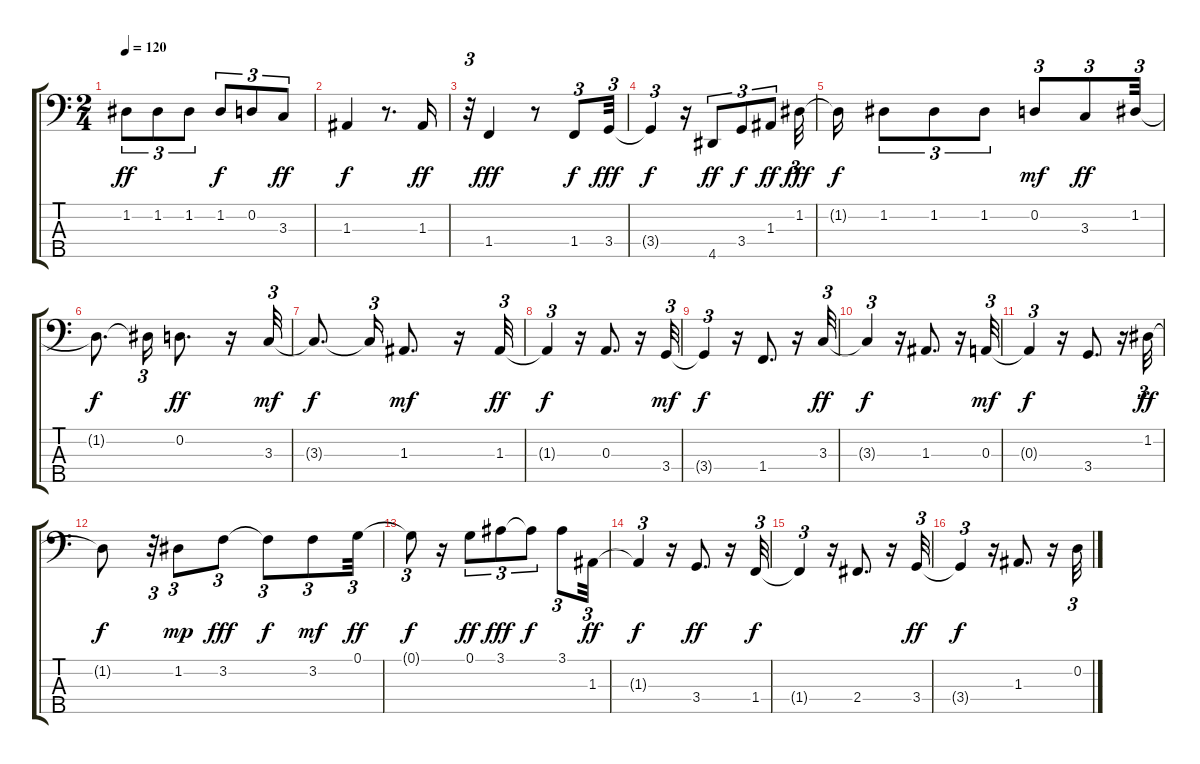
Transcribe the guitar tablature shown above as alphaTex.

\track "" {instrument slapbass1}
\staff {score tabs}
\tuning (G2 D2 A1 E1 B0) {hide}
\ts (2 4)
\tempo 120
\clef f4
\ks c
1.2.8{tu (3 2) dy ff} 1.2.8{tu (3 2)} 1.2.8{tu (3 2)} 1.2.8{tu (3 2) dy f} 0.2.8{tu (3 2)} 3.3.8{tu (3 2) dy ff} |
1.3.4{dy f} r.8{d} 1.3.16{dy ff} |
r.32{tu (3 2)} 1.4.4{dy fff} r.8 1.4.8{tu (3 2) dy f} 3.4.32{tu (3 2) dy fff} |
3.4{t}.4{tu (3 2) dy f} r.16 4.5.8{tu (3 2) dy ff} 3.4.8{tu (3 2) dy f} 1.3.8{tu (3 2) dy ff} 1.2.32{tu (3 2) dy fff} |
1.2{t}.16{dy f} 1.2.8{tu (3 2)} 1.2.8{tu (3 2)} 1.2.8{tu (3 2)} 0.2.8{tu (3 2) dy mf} 3.3.8{tu (3 2) dy ff} 1.2.32{tu (3 2)} |
1.2{t}.8{d dy f} 1.2{t}.16{tu (3 2)} 0.2.8{d dy ff} r.16 3.3.32{tu (3 2) dy mf} |
3.3{t}.8{d dy f} 3.3{t}.16{tu (3 2)} 1.3.8{d dy mf} r.16 1.3.32{tu (3 2) dy ff} |
1.3{t}.4{tu (3 2) dy f} r.16 0.3.8{d} r.16 3.4.32{tu (3 2) dy mf} |
3.4{t}.4{tu (3 2) dy f} r.16 1.4.8{d} r.16 3.3.32{tu (3 2) dy ff} |
3.3{t}.4{tu (3 2) dy f} r.16 1.3.8{d} r.16 0.3.32{tu (3 2) dy mf} |
0.3{t}.4{tu (3 2) dy f} r.16 3.4.8{d} r.16 1.2.32{tu (3 2) dy ff} |
1.2{t}.8{dy f} r.32{tu (3 2)} 1.2.8{tu (3 2) dy mp} 3.2.8{tu (3 2) dy fff} 3.2{t}.8{tu (3 2) dy f} 3.2.8{tu (3 2) dy mf} 0.1.32{tu (3 2) dy ff} |
0.1{t}.8{tu (3 2) dy f} r.16 0.1.8{tu (3 2) dy ff} 3.1.8{tu (3 2) dy fff} 3.1{t}.8{tu (3 2) dy f} 3.1.8{tu (3 2)} 1.3.32{tu (3 2) dy ff} |
1.3{t}.4{tu (3 2) dy f} r.16 3.4.8{d dy ff} r.16 1.4.32{tu (3 2) dy f} |
1.4{t}.4{tu (3 2)} r.16 2.4.8{d} r.16 3.4.32{tu (3 2) dy ff} |
3.4{t}.4{tu (3 2) dy f} r.16 1.3.8{d} r.16 0.2.32{tu (3 2)}
